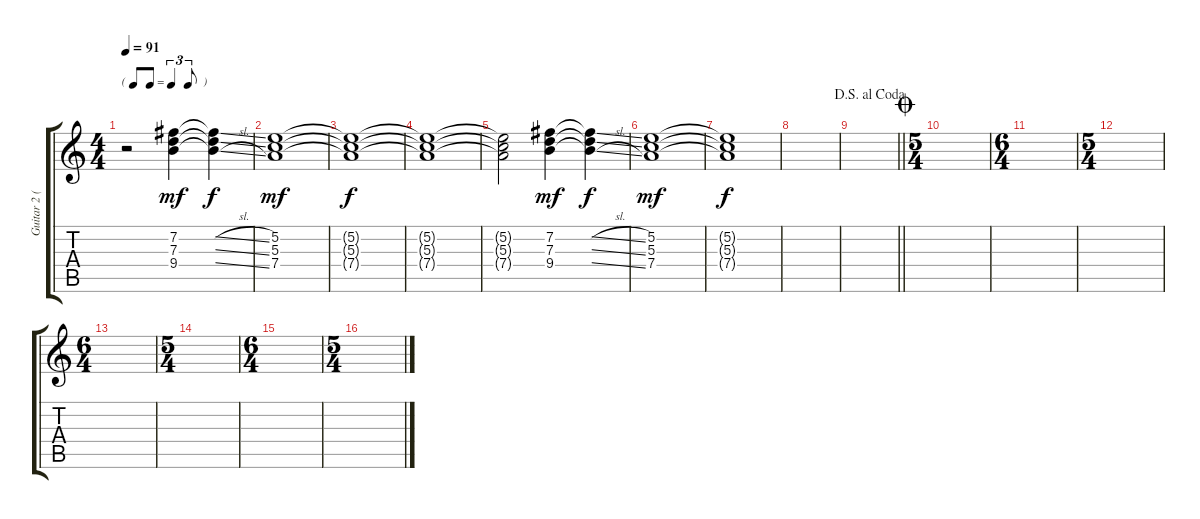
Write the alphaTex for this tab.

\track ("Guitar 2 (Dist)" "Guitar 2 (") {instrument distortionguitar}
\staff {score tabs}
\tuning (E4 B3 G3 D3 A2 E2) {hide}
\ts (4 4)
\tf triplet8th
\tempo 91
\clef g2
\ks c
r.2{dy f} (7.2 7.3 9.4).4{dy mf} (7.2{sl t} 7.3{sl t} 9.4{sl t}).4{dy f} |
(5.2 5.3 7.4).1{dy mf} |
(5.2{t} 5.3{t} 7.4{t}).1{dy f} |
(5.2{t} 5.3{t} 7.4{t}).1 |
(5.2{t} 5.3{t} 7.4{t}).2 (7.2 7.3 9.4).4{dy mf} (7.2{sl t} 7.3{sl t} 9.4{sl t}).4{dy f} |
(5.2 5.3 7.4).1{dy mf} |
(5.2{t} 5.3{t} 7.4{t}).1{dy f} |
|
\jump dalsegnoalcoda
\barLineRight lightlight
|
\ts (5 4)
\jump coda
|
\ts (6 4)
|
\ts (5 4)
|
\ts (6 4)
|
\ts (5 4)
|
\ts (6 4)
|
\ts (5 4)
